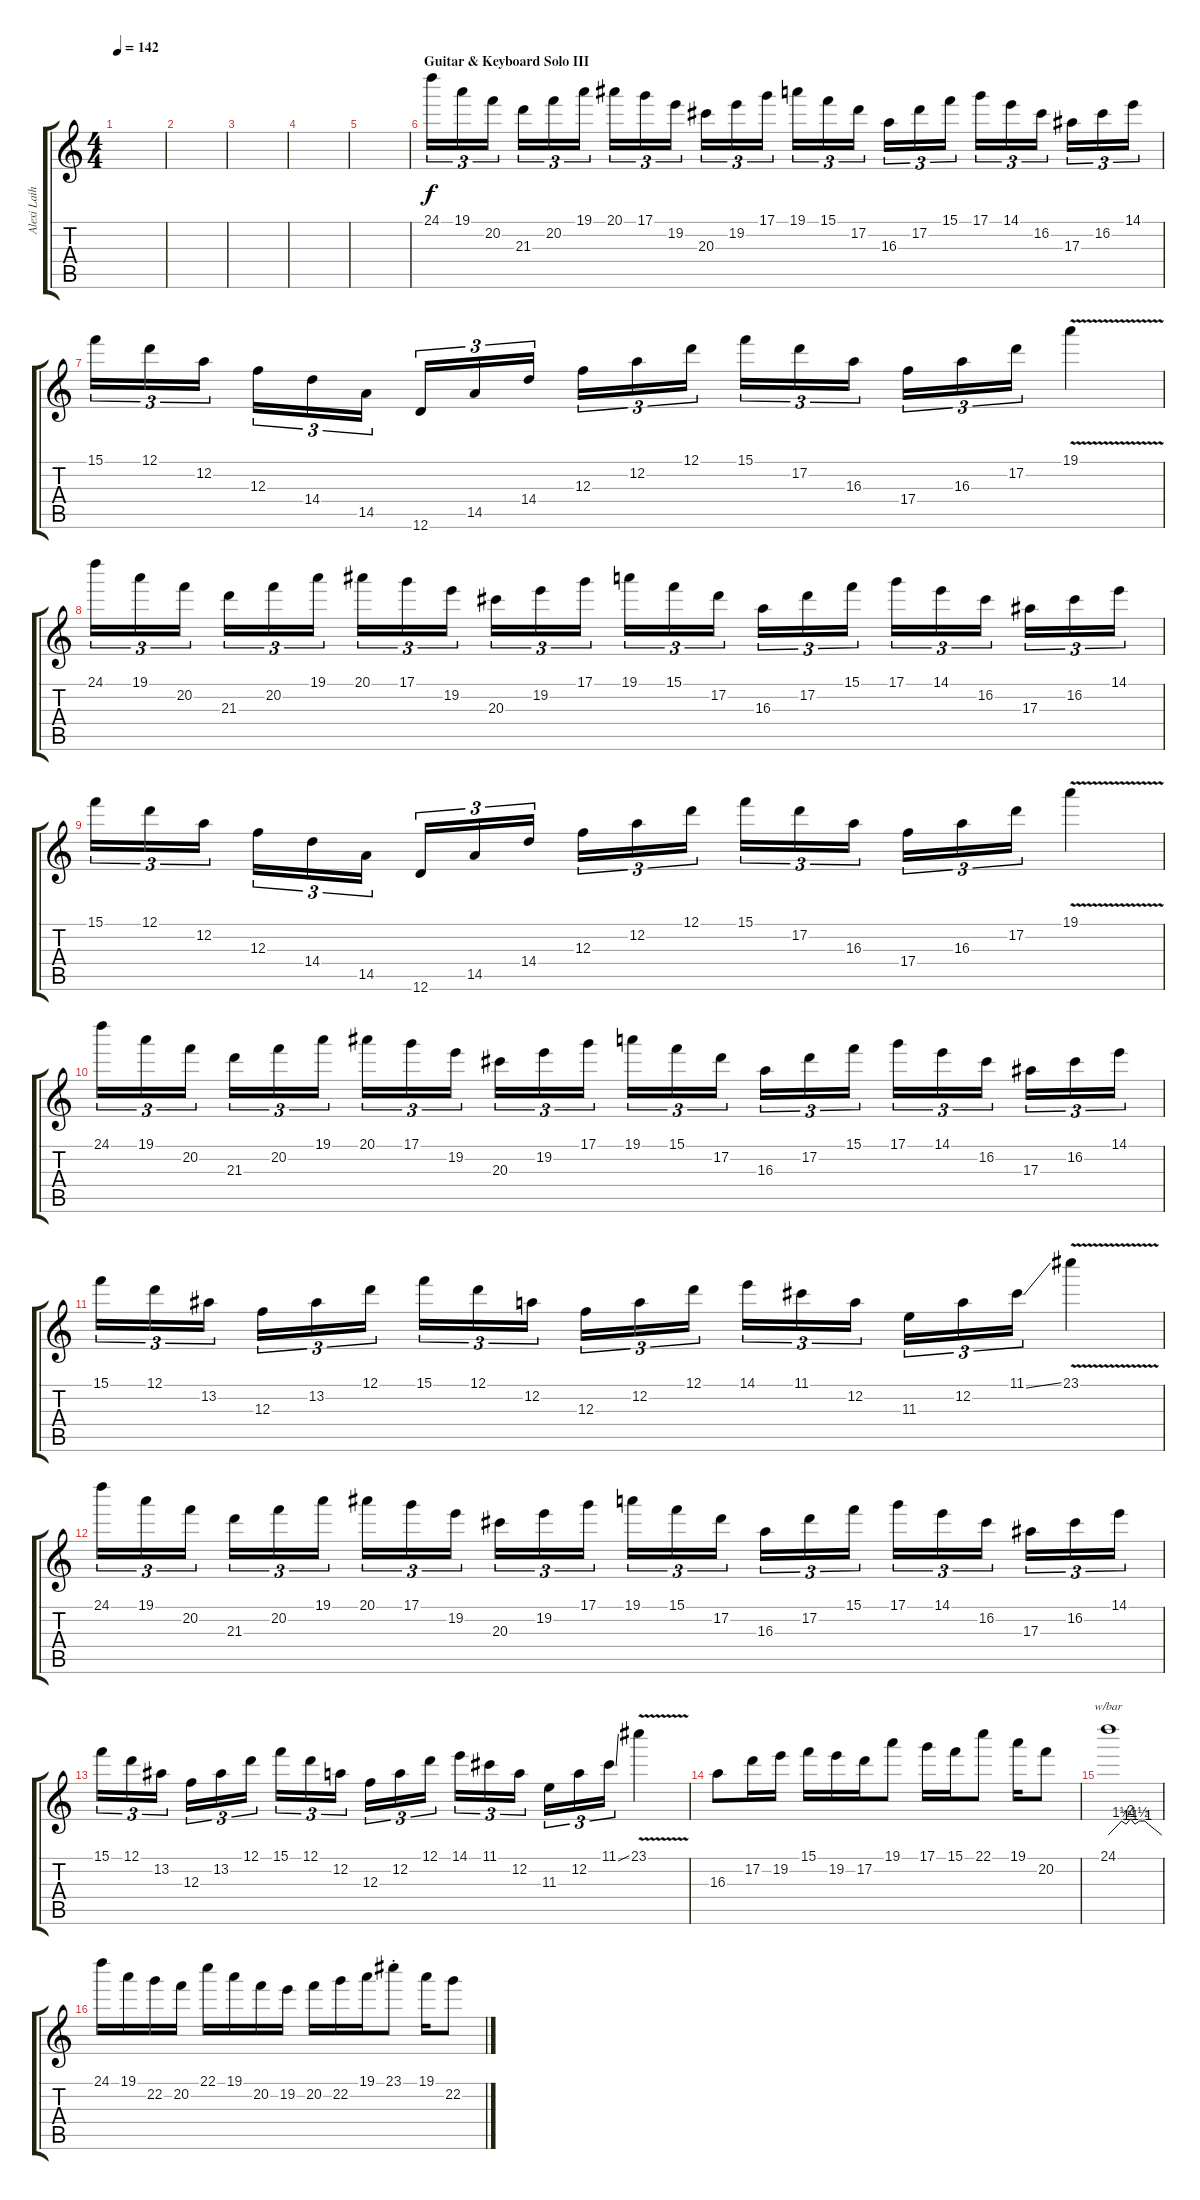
\track ("Alexi Laiho-lead" "Alexi Laih") {instrument overdrivenguitar}
\staff {score tabs}
\tuning (D4 A3 F3 C3 G2 D2) {hide}
\ts (4 4)
\tempo 142
\clef g2
\ks c
|
|
|
|
|
\section ("" "Guitar & Keyboard Solo III")
24.1.16{tu (3 2)} 19.1.16{tu (3 2)} 20.2.16{tu (3 2) beam splitsecondary} 21.3.16{tu (3 2)} 20.2.16{tu (3 2)} 19.1.16{tu (3 2)} 20.1.16{tu (3 2)} 17.1.16{tu (3 2)} 19.2.16{tu (3 2) beam splitsecondary} 20.3.16{tu (3 2)} 19.2.16{tu (3 2)} 17.1.16{tu (3 2)} 19.1.16{tu (3 2)} 15.1.16{tu (3 2)} 17.2.16{tu (3 2) beam splitsecondary} 16.3.16{tu (3 2)} 17.2.16{tu (3 2)} 15.1.16{tu (3 2)} 17.1.16{tu (3 2)} 14.1.16{tu (3 2)} 16.2.16{tu (3 2) beam splitsecondary} 17.3.16{tu (3 2)} 16.2.16{tu (3 2)} 14.1.16{tu (3 2)} |
15.1.16{tu (3 2)} 12.1.16{tu (3 2)} 12.2.16{tu (3 2) beam splitsecondary} 12.3.16{tu (3 2)} 14.4.16{tu (3 2)} 14.5.16{tu (3 2)} 12.6.16{tu (3 2)} 14.5.16{tu (3 2)} 14.4.16{tu (3 2) beam splitsecondary} 12.3.16{tu (3 2)} 12.2.16{tu (3 2)} 12.1.16{tu (3 2)} 15.1.16{tu (3 2)} 17.2.16{tu (3 2)} 16.3.16{tu (3 2) beam splitsecondary} 17.4.16{tu (3 2)} 16.3.16{tu (3 2)} 17.2.16{tu (3 2)} 19.1{v}.4 |
24.1.16{tu (3 2)} 19.1.16{tu (3 2)} 20.2.16{tu (3 2) beam splitsecondary} 21.3.16{tu (3 2)} 20.2.16{tu (3 2)} 19.1.16{tu (3 2)} 20.1.16{tu (3 2)} 17.1.16{tu (3 2)} 19.2.16{tu (3 2) beam splitsecondary} 20.3.16{tu (3 2)} 19.2.16{tu (3 2)} 17.1.16{tu (3 2)} 19.1.16{tu (3 2)} 15.1.16{tu (3 2)} 17.2.16{tu (3 2) beam splitsecondary} 16.3.16{tu (3 2)} 17.2.16{tu (3 2)} 15.1.16{tu (3 2)} 17.1.16{tu (3 2)} 14.1.16{tu (3 2)} 16.2.16{tu (3 2) beam splitsecondary} 17.3.16{tu (3 2)} 16.2.16{tu (3 2)} 14.1.16{tu (3 2)} |
15.1.16{tu (3 2)} 12.1.16{tu (3 2)} 12.2.16{tu (3 2) beam splitsecondary} 12.3.16{tu (3 2)} 14.4.16{tu (3 2)} 14.5.16{tu (3 2)} 12.6.16{tu (3 2)} 14.5.16{tu (3 2)} 14.4.16{tu (3 2) beam splitsecondary} 12.3.16{tu (3 2)} 12.2.16{tu (3 2)} 12.1.16{tu (3 2)} 15.1.16{tu (3 2)} 17.2.16{tu (3 2)} 16.3.16{tu (3 2) beam splitsecondary} 17.4.16{tu (3 2)} 16.3.16{tu (3 2)} 17.2.16{tu (3 2)} 19.1{v}.4 |
24.1.16{tu (3 2)} 19.1.16{tu (3 2)} 20.2.16{tu (3 2) beam splitsecondary} 21.3.16{tu (3 2)} 20.2.16{tu (3 2)} 19.1.16{tu (3 2)} 20.1.16{tu (3 2)} 17.1.16{tu (3 2)} 19.2.16{tu (3 2) beam splitsecondary} 20.3.16{tu (3 2)} 19.2.16{tu (3 2)} 17.1.16{tu (3 2)} 19.1.16{tu (3 2)} 15.1.16{tu (3 2)} 17.2.16{tu (3 2) beam splitsecondary} 16.3.16{tu (3 2)} 17.2.16{tu (3 2)} 15.1.16{tu (3 2)} 17.1.16{tu (3 2)} 14.1.16{tu (3 2)} 16.2.16{tu (3 2) beam splitsecondary} 17.3.16{tu (3 2)} 16.2.16{tu (3 2)} 14.1.16{tu (3 2)} |
15.1.16{tu (3 2)} 12.1.16{tu (3 2)} 13.2.16{tu (3 2) beam splitsecondary} 12.3.16{tu (3 2)} 13.2.16{tu (3 2)} 12.1.16{tu (3 2)} 15.1.16{tu (3 2)} 12.1.16{tu (3 2)} 12.2.16{tu (3 2) beam splitsecondary} 12.3.16{tu (3 2)} 12.2.16{tu (3 2)} 12.1.16{tu (3 2)} 14.1.16{tu (3 2)} 11.1.16{tu (3 2)} 12.2.16{tu (3 2) beam splitsecondary} 11.3.16{tu (3 2)} 12.2.16{tu (3 2)} 11.1{ss}.16{tu (3 2)} 23.1{v}.4 |
24.1.16{tu (3 2)} 19.1.16{tu (3 2)} 20.2.16{tu (3 2) beam splitsecondary} 21.3.16{tu (3 2)} 20.2.16{tu (3 2)} 19.1.16{tu (3 2)} 20.1.16{tu (3 2)} 17.1.16{tu (3 2)} 19.2.16{tu (3 2) beam splitsecondary} 20.3.16{tu (3 2)} 19.2.16{tu (3 2)} 17.1.16{tu (3 2)} 19.1.16{tu (3 2)} 15.1.16{tu (3 2)} 17.2.16{tu (3 2) beam splitsecondary} 16.3.16{tu (3 2)} 17.2.16{tu (3 2)} 15.1.16{tu (3 2)} 17.1.16{tu (3 2)} 14.1.16{tu (3 2)} 16.2.16{tu (3 2) beam splitsecondary} 17.3.16{tu (3 2)} 16.2.16{tu (3 2)} 14.1.16{tu (3 2)} |
15.1.16{tu (3 2)} 12.1.16{tu (3 2)} 13.2.16{tu (3 2) beam splitsecondary} 12.3.16{tu (3 2)} 13.2.16{tu (3 2)} 12.1.16{tu (3 2)} 15.1.16{tu (3 2)} 12.1.16{tu (3 2)} 12.2.16{tu (3 2) beam splitsecondary} 12.3.16{tu (3 2)} 12.2.16{tu (3 2)} 12.1.16{tu (3 2)} 14.1.16{tu (3 2)} 11.1.16{tu (3 2)} 12.2.16{tu (3 2) beam splitsecondary} 11.3.16{tu (3 2)} 12.2.16{tu (3 2)} 11.1{ss}.16{tu (3 2)} 23.1{v}.4 |
16.3.8 17.2.16 19.2.16 15.1.16 19.2.16 17.2.16 19.1.8 17.1.16 15.1.16 22.1.8 19.1.16 20.2.8 |
24.1.1{tbe (custom default 0 0 15 6 20 4 25 8 30 4 35 6 41 6 45 4 60 0)} |
24.1.16 19.1.16 22.2.16 20.2.16 22.1.16 19.1.16 20.2.16 19.2.16 20.2.16 22.2.16 19.1.16 23.1{st}.8 19.1.16 22.2.8
